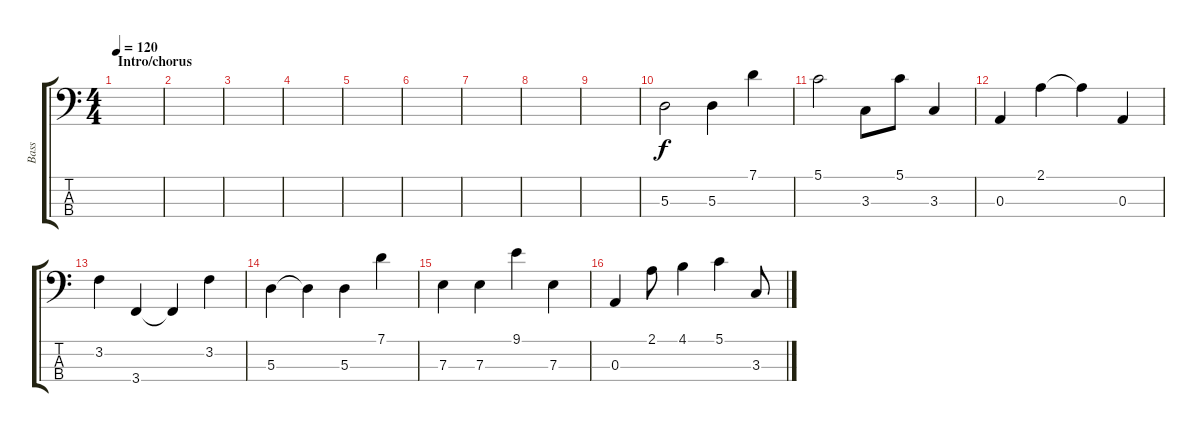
\track ("Bass" "Bass") {instrument electricbassfinger}
\staff {score tabs}
\tuning (G2 D2 A1 D1) {hide}
\ts (4 4)
\section ("" "Intro/chorus")
\tempo 120
\clef f4
\ks c
|
|
|
|
|
|
|
|
|
5.3.2 5.3.4 7.1.4 |
5.1.2 3.3.8 5.1.8 3.3.4 |
0.3.4 2.1.4 2.1{t}.4 0.3.4 |
3.2.4 3.4.4 3.4{t}.4 3.2.4 |
5.3.4 5.3{t}.4 5.3.4 7.1.4 |
7.3.4 7.3.4 9.1.4 7.3.4 |
0.3.4 2.1.8 4.1.4 5.1.4 3.3.8
